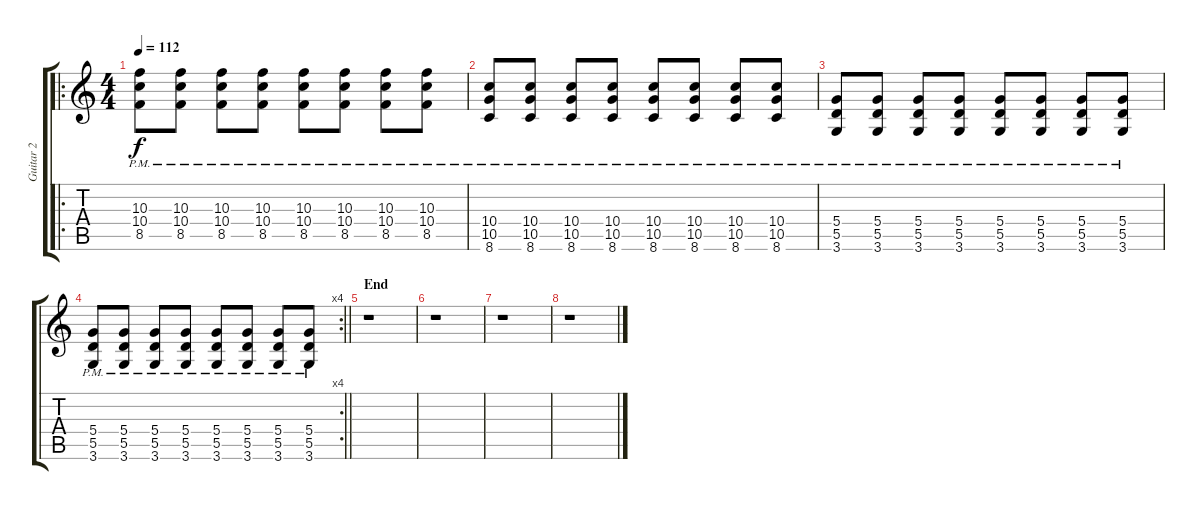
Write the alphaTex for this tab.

\track ("Guitar 2" "Guitar 2") {instrument electricguitarmuted}
\staff {score tabs}
\tuning (E4 B3 G3 D3 A2 E2) {hide}
\ro
\ts (4 4)
\tempo 112
\clef g2
\ks c
(10.3{pm} 10.4{pm} 8.5{pm}).8{dy f} (10.3{pm} 10.4{pm} 8.5{pm}).8 (10.3{pm} 10.4{pm} 8.5{pm}).8 (10.3{pm} 10.4{pm} 8.5{pm}).8 (10.3{pm} 10.4{pm} 8.5{pm}).8 (10.3{pm} 10.4{pm} 8.5{pm}).8 (10.3{pm} 10.4{pm} 8.5{pm}).8 (10.3{pm} 10.4{pm} 8.5{pm}).8 |
(10.4{pm} 10.5{pm} 8.6{pm}).8 (10.4{pm} 10.5{pm} 8.6{pm}).8 (10.4{pm} 10.5{pm} 8.6{pm}).8 (10.4{pm} 10.5{pm} 8.6{pm}).8 (10.4{pm} 10.5{pm} 8.6{pm}).8 (10.4{pm} 10.5{pm} 8.6{pm}).8 (10.4{pm} 10.5{pm} 8.6{pm}).8 (10.4{pm} 10.5{pm} 8.6{pm}).8 |
(5.4{pm} 5.5{pm} 3.6{pm}).8 (5.4{pm} 5.5{pm} 3.6{pm}).8 (5.4{pm} 5.5{pm} 3.6{pm}).8 (5.4{pm} 5.5{pm} 3.6{pm}).8 (5.4{pm} 5.5{pm} 3.6{pm}).8 (5.4{pm} 5.5{pm} 3.6{pm}).8 (5.4{pm} 5.5{pm} 3.6{pm}).8 (5.4{pm} 5.5{pm} 3.6{pm}).8 |
\rc 4
\barLineRight lightlight
(5.4{pm} 5.5{pm} 3.6{pm}).8 (5.4{pm} 5.5{pm} 3.6{pm}).8 (5.4{pm} 5.5{pm} 3.6{pm}).8 (5.4{pm} 5.5{pm} 3.6{pm}).8 (5.4{pm} 5.5{pm} 3.6{pm}).8 (5.4{pm} 5.5{pm} 3.6{pm}).8 (5.4{pm} 5.5{pm} 3.6{pm}).8 (5.4{pm} 5.5{pm} 3.6{pm}).8 |
\section ("" "End")
r.1 |
r.1 |
r.1 |
r.1
